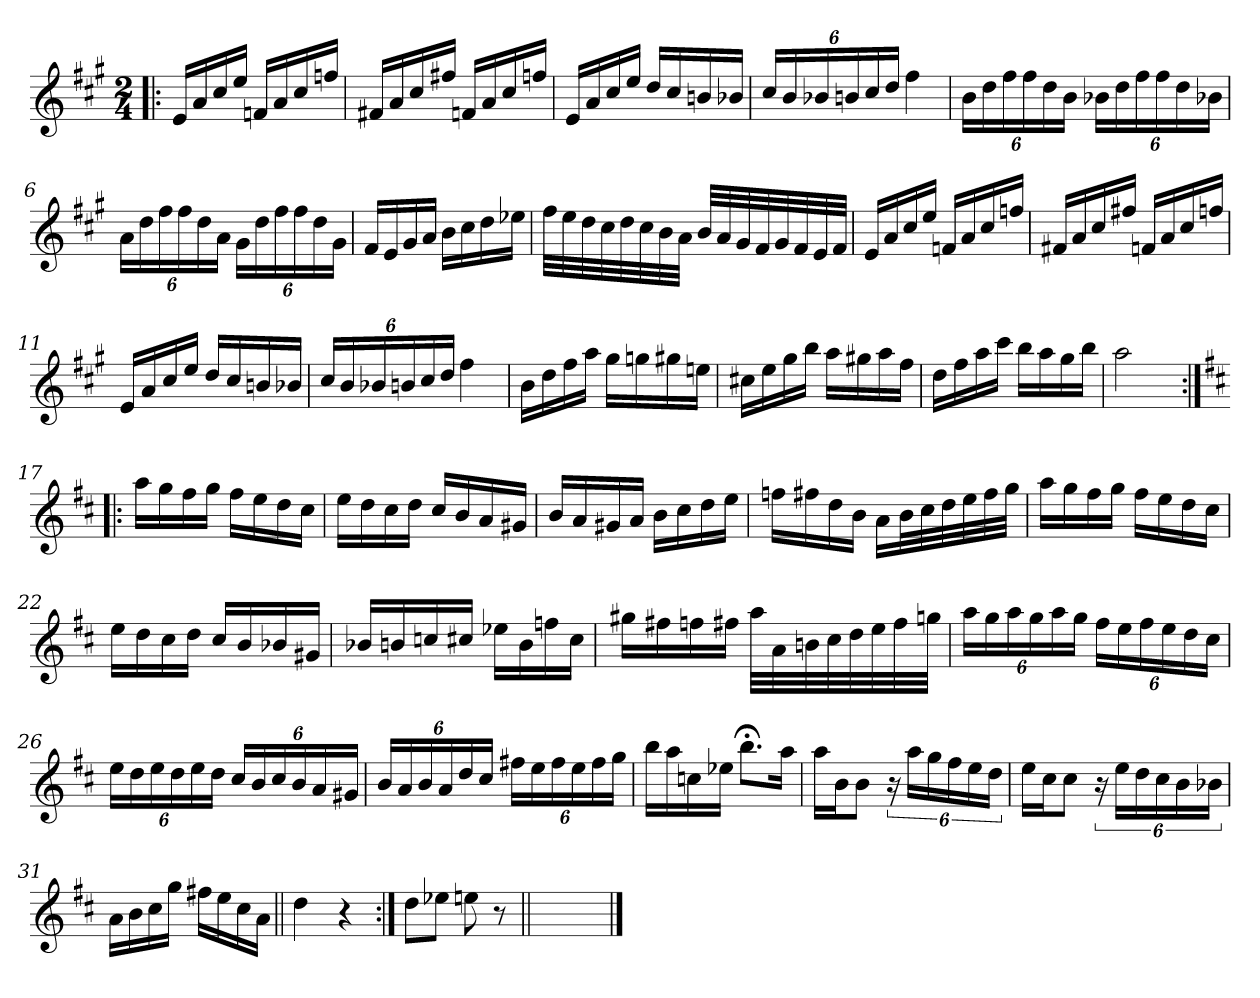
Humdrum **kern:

**kern
*part1
*staff1
*clefG2
*k[f#c#g#]
*A:
*M2/4
=1!|:
16e/LL
16a/
16cc#/
16ee/JJ
16fn/LL
16a/
16cc#/
16ffn/JJ
=2
16f#X/LL
16a/
16cc#/
16ff#X/JJ
16fn/LL
16a/
16cc#/
16ffn/JJ
=3
16e/LL
16a/
16cc#/
16ee/JJ
16dd/LL
16cc#/
16bn/
16b-X/JJ
=4
24cc#/LL
24b/
24b-X/
24bn/
24cc#/
24dd/JJ
4ff#\
!!LO:LB:g=z
=5
24b\LL
24dd\
24ff#\
24ff#\
24dd\
24b\JJ
24b-X\LL
24dd\
24ff#\
24ff#\
24dd\
24b-X\JJ
=6
24a\LL
24dd\
24ff#\
24ff#\
24dd\
24a\JJ
24g#\LL
24dd\
24ff#\
24ff#\
24dd\
24g#\JJ
=7
16f#/LL
16e/
16g#/
16a/JJ
16b\LL
16cc#\
16dd\
16ee-X\JJ
!!LO:LB:g=z
=8
32ff#\LLL
32ee\
32dd\
32cc#\
32dd\
32cc#\
32b\
32a\JJJ
32b/LLL
32a/
32g#/
32f#/
32g#/
32f#/
32e/
32f#/JJJ
=9
16e/LL
16a/
16cc#/
16ee/JJ
16fn/LL
16a/
16cc#/
16ffn/JJ
=10
16f#X/LL
16a/
16cc#/
16ff#X/JJ
16fn/LL
16a/
16cc#/
16ffn/JJ
!!LO:LB:g=z
=11
16e/LL
16a/
16cc#/
16ee/JJ
16dd/LL
16cc#/
16bn/
16b-X/JJ
=12
24cc#/LL
24b/
24b-X/
24bn/
24cc#/
24dd/JJ
4ff#\
=13
16b\LL
16dd\
16ff#\
16aa\JJ
16gg#\LL
16ggn\
16gg#X\
16een\JJ
=14
16cc#X\LL
16ee\
16gg#\
16bb\JJ
16aa\LL
16gg#X\
16aa\
16ff#\JJ
!!LO:LB:g=z
=15
16dd\LL
16ff#\
16aa\
16ccc#\JJ
16bb\LL
16aa\
16gg#\
16bb\JJ
=16
2aa\
=17:|!|:
*k[f#c#]
*D:
16aa\LL
16gg\
16ff#\
16gg\JJ
16ff#\LL
16ee\
16dd\
16cc#\JJ
=18
16ee\LL
16dd\
16cc#\
16dd\JJ
16cc#/LL
16b/
16a/
16g#X/JJ
=19
16b/LL
16a/
16g#X/
16a/JJ
16b\LL
16cc#\
16dd\
16ee\JJ
!!LO:LB:g=z
=20
16ffn\LL
16ff#X\
16dd\
16b\JJ
16a\LL
32b\L
32cc#\
32dd\
32ee\
32ff#\
32gg\JJJ
=21
16aa\LL
16gg\
16ff#\
16gg\JJ
16ff#\LL
16ee\
16dd\
16cc#\JJ
=22
16ee\LL
16dd\
16cc#\
16dd\JJ
16cc#/LL
16b/
16b-X/
16g#X/JJ
=23
16b-X/LL
16bn/
16ccn/
16cc#X/JJ
16ee-X\LL
16b\
16ffn\
16cc#\JJ
!!LO:LB:g=z
=24
16gg#X\LL
16ff#X\
16ffn\
16ff#X\JJ
32aa\LLL
32a\
32bn\
32cc#\
32dd\
32ee\
32ff#\
32ggn\JJJ
=25
24aa\LL
24gg\
24aa\
24gg\
24aa\
24gg\JJ
24ff#\LL
24ee\
24ff#\
24ee\
24dd\
24cc#\JJ
=26
24ee\LL
24dd\
24ee\
24dd\
24ee\
24dd\JJ
24cc#/LL
24b/
24cc#/
24b/
24a/
24g#X/JJ
!!LO:LB:g=z
=27
24b/LL
24a/
24b/
24a/
24dd/
24cc#/JJ
24ff#X\LL
24ee\
24ff#\
24ee\
24ff#\
24gg\JJ
=28
16bb\LL
16aa\
16ccn\
16ee-X\JJ
8.bb;<\L
16aa\Jk
=29
16aa\LL
16b\J
8b\J
24r
24aa\LL
24gg\
24ff#\
24ee\
24dd\JJ
!!LO:LB:g=z
=30
16ee\LL
16cc#\J
8cc#\J
24r
24ee\LL
24dd\
24cc#\
24b\
24b-X\JJ
=31
16a\LL
16b\
16cc#\
16gg\JJ
16ff#X\LL
16ee\
16cc#\
16a\JJ
=32||
4dd\
4r
=33:|!
8dd\L
8ee-X\J
8een\
8r
=34||
2ryy
==
*-
